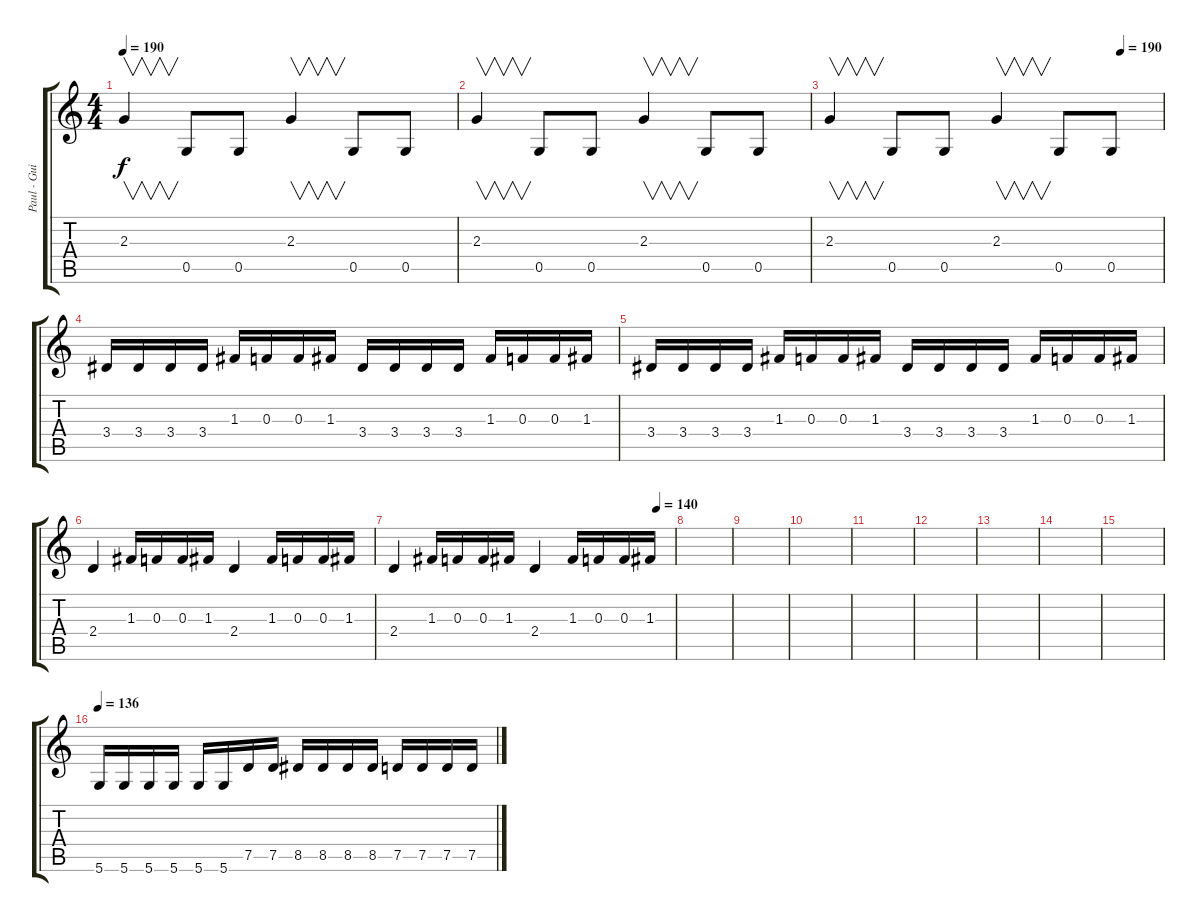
\track ("Paul - Guitar 1" "Paul - Gui") {instrument distortionguitar}
\staff {score tabs}
\tuning (D4 A3 F3 C3 G2 D2) {hide}
\ts (4 4)
\tempo 190
\clef g2
\ks c
2.3.4{v dy f} 0.5.8 0.5.8 2.3.4{v} 0.5.8 0.5.8 |
2.3.4{v} 0.5.8 0.5.8 2.3.4{v} 0.5.8 0.5.8 |
\tempo (190 0.875)
2.3.4{v} 0.5.8 0.5.8 2.3.4{v} 0.5.8 0.5.8 |
3.4.16 3.4.16 3.4.16 3.4.16 1.3.16 0.3.16 0.3.16 1.3.16 3.4.16 3.4.16 3.4.16 3.4.16 1.3.16 0.3.16 0.3.16 1.3.16 |
3.4.16 3.4.16 3.4.16 3.4.16 1.3.16 0.3.16 0.3.16 1.3.16 3.4.16 3.4.16 3.4.16 3.4.16 1.3.16 0.3.16 0.3.16 1.3.16 |
2.4.4 1.3.16 0.3.16 0.3.16 1.3.16 2.4.4 1.3.16 0.3.16 0.3.16 1.3.16 |
\tempo (140 0.9375)
2.4.4 1.3.16 0.3.16 0.3.16 1.3.16 2.4.4 1.3.16 0.3.16 0.3.16 1.3.16 |
|
|
|
|
|
|
|
|
\tempo 136
5.6.16 5.6.16 5.6.16 5.6.16 5.6.16 5.6.16 7.5.16 7.5.16 8.5.16 8.5.16 8.5.16 8.5.16 7.5.16 7.5.16 7.5.16 7.5.16
